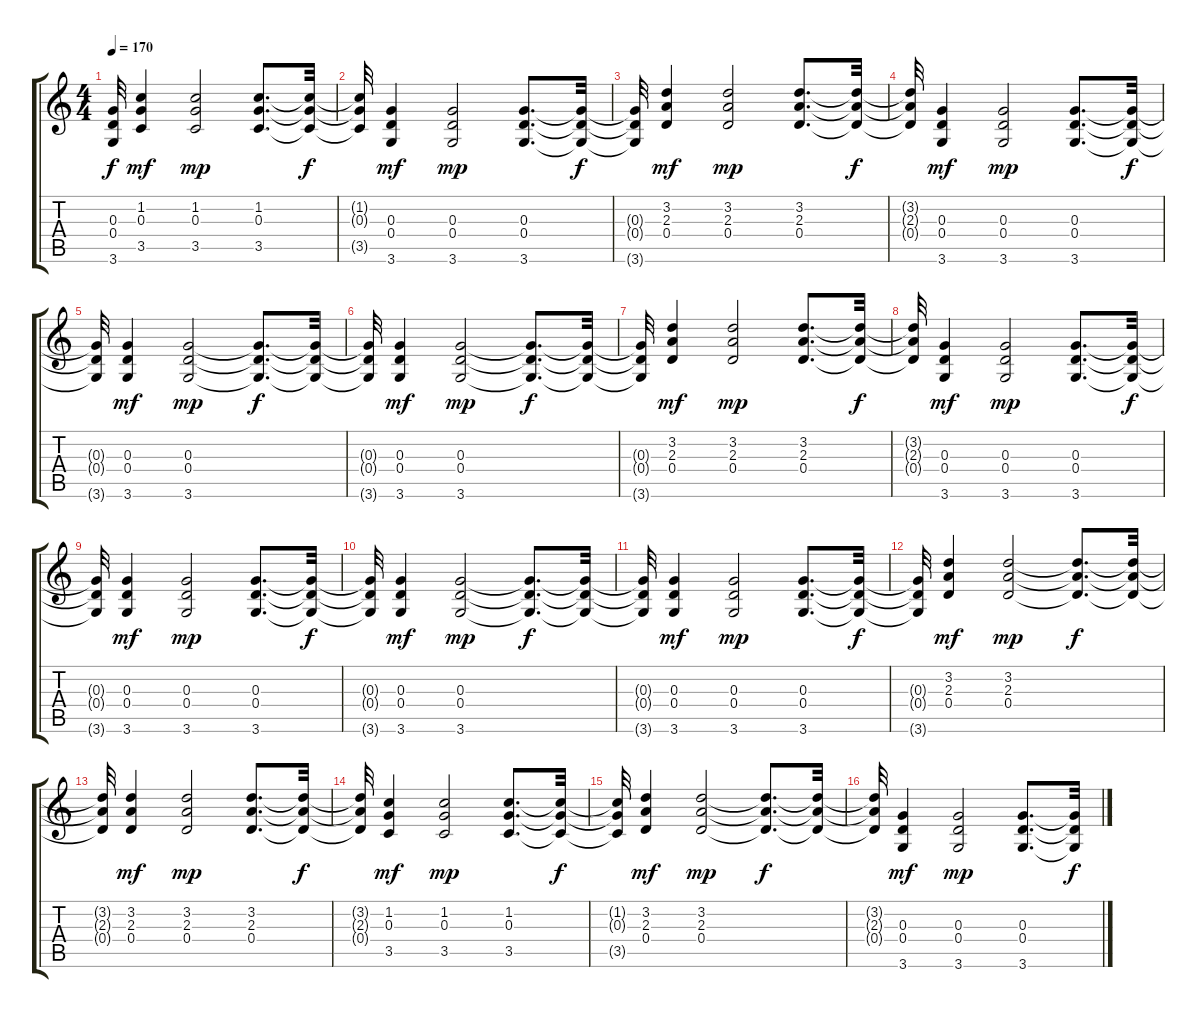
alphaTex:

\track "" {instrument electricguitarclean}
\staff {score tabs}
\tuning (E4 B3 G3 D3 A2 E2) {hide}
\ts (4 4)
\tempo 170
\clef g2
\ks c
(0.3{t} 0.4{t} 3.6{t}).32{dy f} (1.2 0.3 3.5).4{dy mf} (1.2 0.3 3.5).2{dy mp} (1.2 0.3 3.5).8{d} (1.2{t} 0.3{t} 3.5{t}).32{dy f} |
(1.2{t} 0.3{t} 3.5{t}).32 (0.3 0.4 3.6).4{dy mf} (0.3 0.4 3.6).2{dy mp} (0.3 0.4 3.6).8{d} (0.3{t} 0.4{t} 3.6{t}).32{dy f} |
(0.3{t} 0.4{t} 3.6{t}).32 (3.2 2.3 0.4).4{dy mf} (3.2 2.3 0.4).2{dy mp} (3.2 2.3 0.4).8{d} (3.2{t} 2.3{t} 0.4{t}).32{dy f} |
(3.2{t} 2.3{t} 0.4{t}).32 (0.3 0.4 3.6).4{dy mf} (0.3 0.4 3.6).2{dy mp} (0.3 0.4 3.6).8{d} (0.3{t} 0.4{t} 3.6{t}).32{dy f} |
(0.3{t} 0.4{t} 3.6{t}).32 (0.3 0.4 3.6).4{dy mf} (0.3 0.4 3.6).2{dy mp} (0.3{t} 0.4{t} 3.6{t}).8{d dy f} (0.3{t} 0.4{t} 3.6{t}).32 |
(0.3{t} 0.4{t} 3.6{t}).32 (0.3 0.4 3.6).4{dy mf} (0.3 0.4 3.6).2{dy mp} (0.3{t} 0.4{t} 3.6{t}).8{d dy f} (0.3{t} 0.4{t} 3.6{t}).32 |
(0.3{t} 0.4{t} 3.6{t}).32 (3.2 2.3 0.4).4{dy mf} (3.2 2.3 0.4).2{dy mp} (3.2 2.3 0.4).8{d} (3.2{t} 2.3{t} 0.4{t}).32{dy f} |
(3.2{t} 2.3{t} 0.4{t}).32 (0.3 0.4 3.6).4{dy mf} (0.3 0.4 3.6).2{dy mp} (0.3 0.4 3.6).8{d} (0.3{t} 0.4{t} 3.6{t}).32{dy f} |
(0.3{t} 0.4{t} 3.6{t}).32 (0.3 0.4 3.6).4{dy mf} (0.3 0.4 3.6).2{dy mp} (0.3 0.4 3.6).8{d} (0.3{t} 0.4{t} 3.6{t}).32{dy f} |
(0.3{t} 0.4{t} 3.6{t}).32 (0.3 0.4 3.6).4{dy mf} (0.3 0.4 3.6).2{dy mp} (0.3{t} 0.4{t} 3.6{t}).8{d dy f} (0.3{t} 0.4{t} 3.6{t}).32 |
(0.3{t} 0.4{t} 3.6{t}).32 (0.3 0.4 3.6).4{dy mf} (0.3 0.4 3.6).2{dy mp} (0.3 0.4 3.6).8{d} (0.3{t} 0.4{t} 3.6{t}).32{dy f} |
(0.3{t} 0.4{t} 3.6{t}).32 (3.2 2.3 0.4).4{dy mf} (3.2 2.3 0.4).2{dy mp} (3.2{t} 2.3{t} 0.4{t}).8{d dy f} (3.2{t} 2.3{t} 0.4{t}).32 |
(3.2{t} 2.3{t} 0.4{t}).32 (3.2 2.3 0.4).4{dy mf} (3.2 2.3 0.4).2{dy mp} (3.2 2.3 0.4).8{d} (3.2{t} 2.3{t} 0.4{t}).32{dy f} |
(3.2{t} 2.3{t} 0.4{t}).32 (1.2 0.3 3.5).4{dy mf} (1.2 0.3 3.5).2{dy mp} (1.2 0.3 3.5).8{d} (1.2{t} 0.3{t} 3.5{t}).32{dy f} |
(1.2{t} 0.3{t} 3.5{t}).32 (3.2 2.3 0.4).4{dy mf} (3.2 2.3 0.4).2{dy mp} (3.2{t} 2.3{t} 0.4{t}).8{d dy f} (3.2{t} 2.3{t} 0.4{t}).32 |
(3.2{t} 2.3{t} 0.4{t}).32 (0.3 0.4 3.6).4{dy mf} (0.3 0.4 3.6).2{dy mp} (0.3 0.4 3.6).8{d} (0.3{t} 0.4{t} 3.6{t}).32{dy f}
